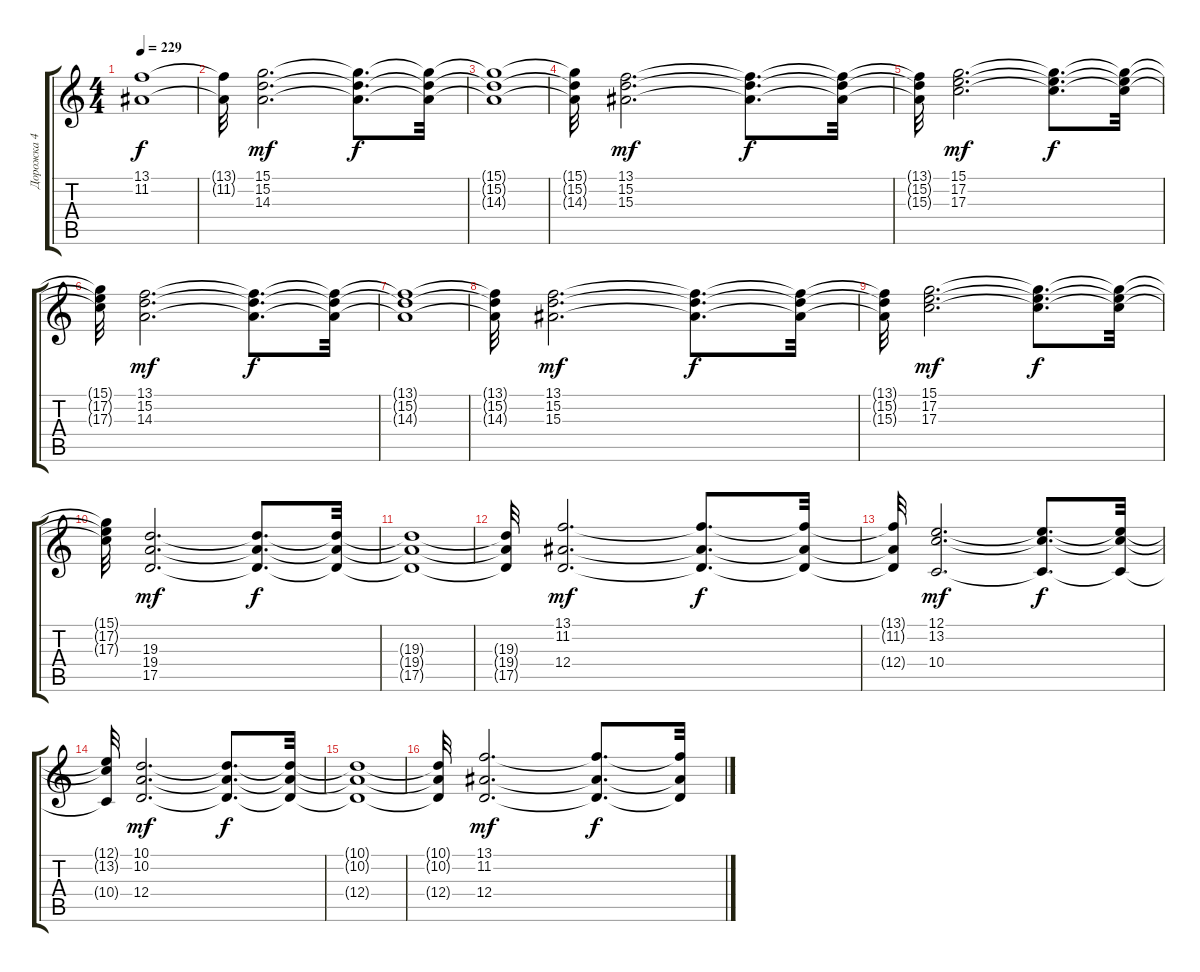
\track ("Дорожка 4" "Дорожка 4") {instrument stringensemble1}
\staff {score tabs}
\tuning (E4 B3 G3 D3 A2 E2) {hide}
\ts (4 4)
\tempo 229
\clef g2
\ks c
(13.1{t} 11.2{t}).1{dy f} |
(13.1{t} 11.2{t}).32 (15.1 15.2 14.3).2{d dy mf} (15.1{t} 15.2{t} 14.3{t}).8{d dy f} (15.1{t} 15.2{t} 14.3{t}).32 |
(15.1{t} 15.2{t} 14.3{t}).1 |
(15.1{t} 15.2{t} 14.3{t}).32 (13.1 15.2 15.3).2{d dy mf} (13.1{t} 15.2{t} 15.3{t}).8{d dy f} (13.1{t} 15.2{t} 15.3{t}).32 |
(13.1{t} 15.2{t} 15.3{t}).32 (15.1 17.2 17.3).2{d dy mf} (15.1{t} 17.2{t} 17.3{t}).8{d dy f} (15.1{t} 17.2{t} 17.3{t}).32 |
(15.1{t} 17.2{t} 17.3{t}).32 (13.1 15.2 14.3).2{d dy mf} (13.1{t} 15.2{t} 14.3{t}).8{d dy f} (13.1{t} 15.2{t} 14.3{t}).32 |
(13.1{t} 15.2{t} 14.3{t}).1 |
(13.1{t} 15.2{t} 14.3{t}).32 (13.1 15.2 15.3).2{d dy mf} (13.1{t} 15.2{t} 15.3{t}).8{d dy f} (13.1{t} 15.2{t} 15.3{t}).32 |
(13.1{t} 15.2{t} 15.3{t}).32 (15.1 17.2 17.3).2{d dy mf} (15.1{t} 17.2{t} 17.3{t}).8{d dy f} (15.1{t} 17.2{t} 17.3{t}).32 |
(15.1{t} 17.2{t} 17.3{t}).32 (19.3 19.4 17.5).2{d dy mf} (19.3{t} 19.4{t} 17.5{t}).8{d dy f} (19.3{t} 19.4{t} 17.5{t}).32 |
(19.3{t} 19.4{t} 17.5{t}).1 |
(19.3{t} 19.4{t} 17.5{t}).32 (13.1 11.2 12.4).2{d dy mf} (13.1{t} 11.2{t} 12.4{t}).8{d dy f} (13.1{t} 11.2{t} 12.4{t}).32 |
(13.1{t} 11.2{t} 12.4{t}).32 (12.1 13.2 10.4).2{d dy mf} (12.1{t} 13.2{t} 10.4{t}).8{d dy f} (12.1{t} 13.2{t} 10.4{t}).32 |
(12.1{t} 13.2{t} 10.4{t}).32 (10.1 10.2 12.4).2{d dy mf} (10.1{t} 10.2{t} 12.4{t}).8{d dy f} (10.1{t} 10.2{t} 12.4{t}).32 |
(10.1{t} 10.2{t} 12.4{t}).1 |
(10.1{t} 10.2{t} 12.4{t}).32 (13.1 11.2 12.4).2{d dy mf} (13.1{t} 11.2{t} 12.4{t}).8{d dy f} (13.1{t} 11.2{t} 12.4{t}).32
